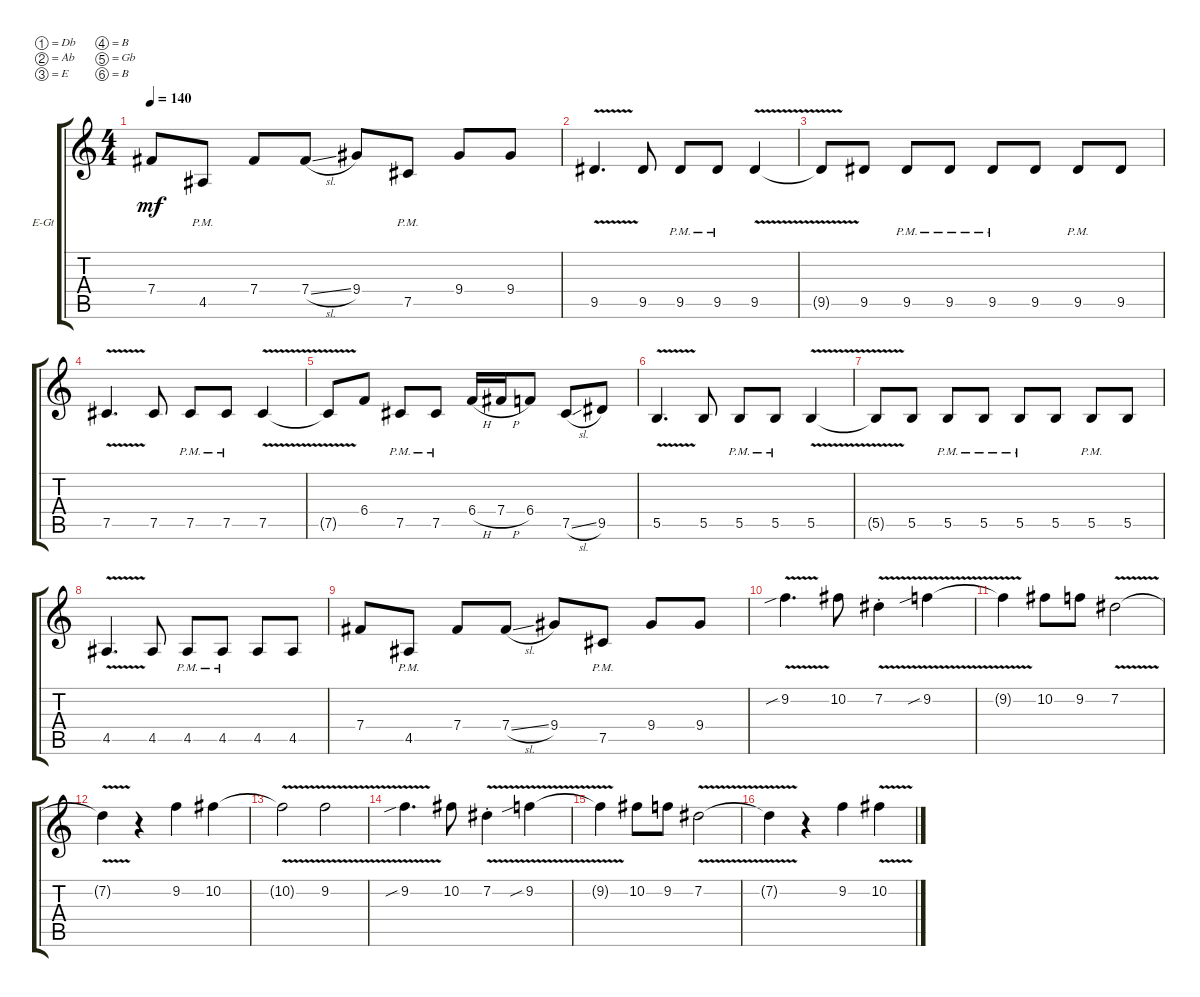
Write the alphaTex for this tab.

\bracketExtendMode groupsimilarinstruments
\firstSystemTrackNameOrientation horizontal
\otherSystemsTrackNameOrientation horizontal
\track ("Lead" "E-Gt") {instrument distortionguitar}
\staff {score tabs}
\tuning (Db4 Ab3 E3 B2 Gb2 B1)
\ts (4 4)
\tempo 140
\clef g2
\ks c
7.4.8{dy mf} 4.5{pm}.8 7.4.8 7.4{sl}.8 9.4.8 7.5{pm}.8 9.4.8 9.4.8 |
9.5{v}.4{d} 9.5.8 9.5{pm}.8 9.5{pm}.8 9.5{v}.4 |
9.5{v t}.8 9.5.8 9.5{pm}.8 9.5{pm}.8 9.5{pm}.8 9.5.8 9.5{pm}.8 9.5.8 |
7.5{v}.4{d} 7.5.8 7.5{pm}.8 7.5{pm}.8 7.5{v}.4 |
7.5{v t}.8 6.4.8 7.5{pm}.8 7.5{pm}.8 6.4{h}.16 7.4{h}.16 6.4.8 7.5{sl}.8 9.5.8 |
5.5{v}.4{d} 5.5.8 5.5{pm}.8 5.5{pm}.8 5.5{v}.4 |
5.5{v t}.8 5.5.8 5.5{pm}.8 5.5{pm}.8 5.5{pm}.8 5.5.8 5.5{pm}.8 5.5.8 |
4.5{v}.4{d} 4.5.8 4.5{pm}.8 4.5{pm}.8 4.5.8 4.5.8 |
7.4.8 4.5{pm}.8 7.4.8 7.4{sl}.8 9.4.8 7.5{pm}.8 9.4.8 9.4.8 |
9.2{v sib}.4{d} 10.2.8 7.2{v st}.4 9.2{v sib}.4 |
9.2{v t}.4 10.2.8 9.2.8 7.2{v}.2 |
7.2{t}.4 r.4 9.2.4 10.2.4 |
10.2{v t}.2 9.2{v}.2 |
9.2{v sib}.4{d} 10.2.8 7.2{v st}.4 9.2{v sib}.4 |
9.2{v t}.4 10.2.8 9.2.8 7.2{v}.2 |
7.2{t}.4 r.4 9.2.4 10.2{v}.4
